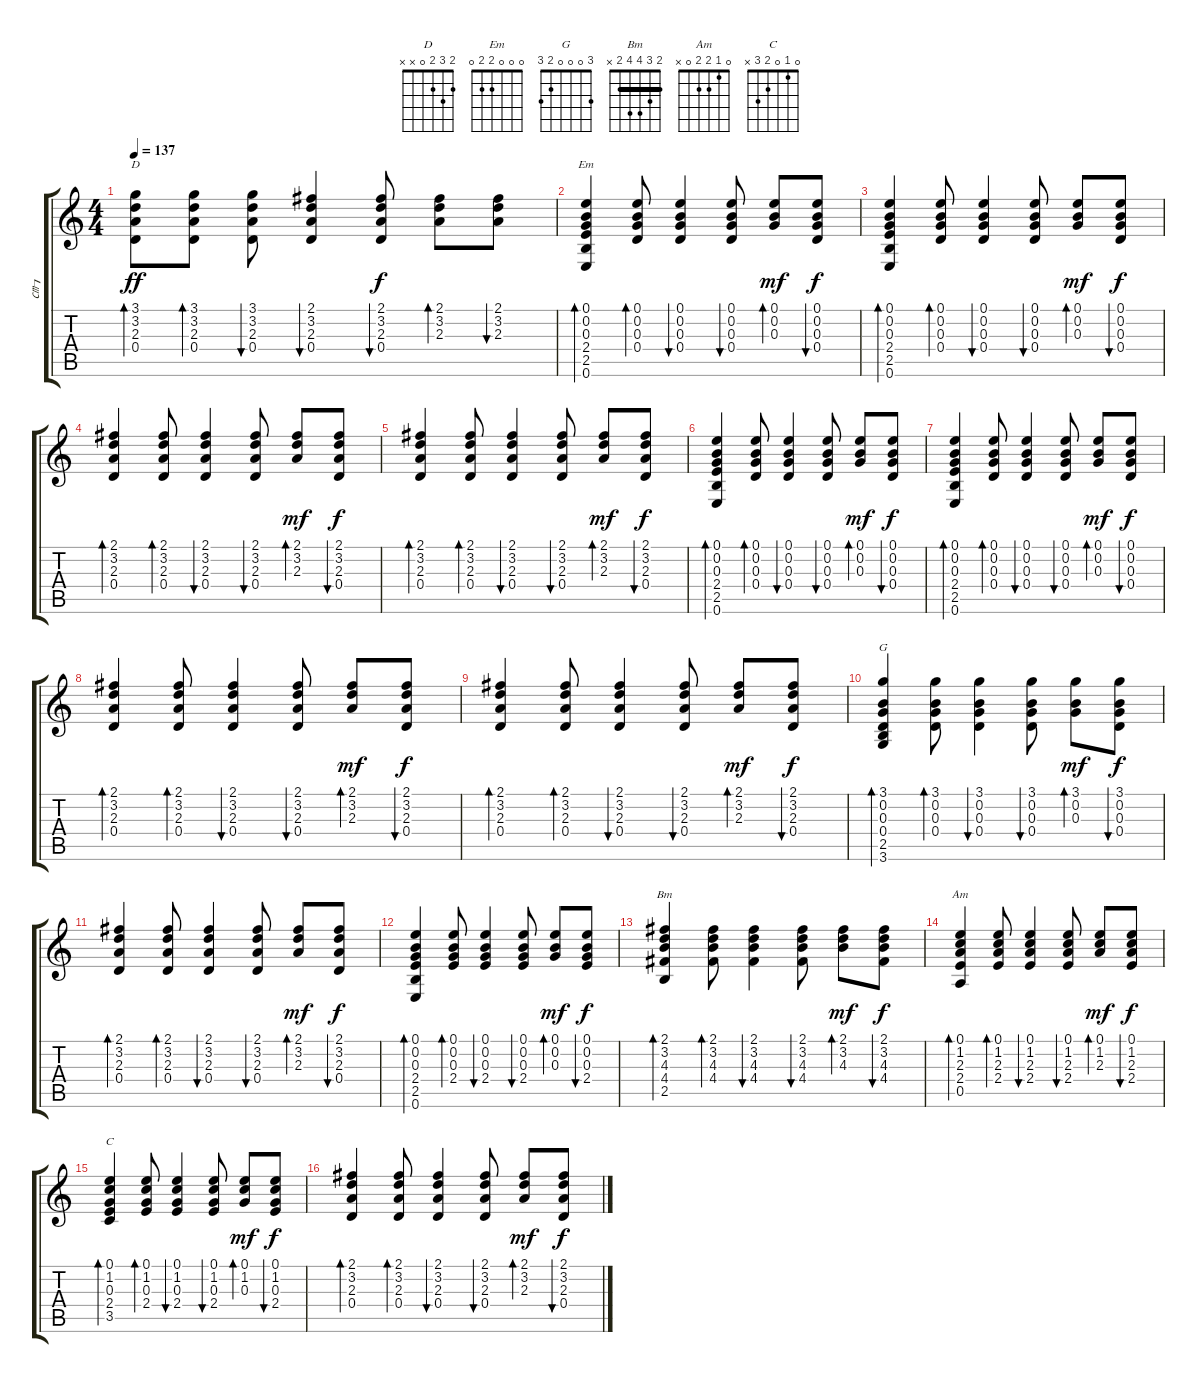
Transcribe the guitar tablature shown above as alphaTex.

\track ("㎝┒" "㎝┒") {instrument acousticguitarsteel}
\staff {score tabs}
\tuning (E4 B3 G3 D3 A2 E2) {hide}
\chord ("D" 2 3 2 0 x x)
\chord ("Em" 0 0 0 2 2 0)
\chord ("G" 3 0 0 0 2 3)
\chord ("Bm" 2 3 4 4 2 x) {barre 2}
\chord ("Am" 0 1 2 2 0 x)
\chord ("C" 0 1 0 2 3 x)
\ts (4 4)
\tempo 137
\clef g2
\ks c
(3.1 3.2 2.3 0.4).8{bd 60 ch "D" dy ff} (3.1 3.2 2.3 0.4).8{bd 60} (3.1 3.2 2.3 0.4).8{bu 60} (2.1 3.2 2.3 0.4).4{bu 60} (2.1 3.2 2.3 0.4).8{bu 60 dy f} (2.1 3.2 2.3).8{bd 60} (2.1 3.2 2.3).8{bu 60} |
(0.1 0.2 0.3 2.4 2.5 0.6).4{bd 60 ch "Em"} (0.1 0.2 0.3 0.4).8{bd 60} (0.1 0.2 0.3 0.4).4{bu 60} (0.1 0.2 0.3 0.4).8{bu 60} (0.1 0.2 0.3).8{bd 60 dy mf} (0.1 0.2 0.3 0.4).8{bu 60 dy f} |
(0.1 0.2 0.3 2.4 2.5 0.6).4{bd 60} (0.1 0.2 0.3 0.4).8{bd 60} (0.1 0.2 0.3 0.4).4{bu 60} (0.1 0.2 0.3 0.4).8{bu 60} (0.1 0.2 0.3).8{bd 60 dy mf} (0.1 0.2 0.3 0.4).8{bu 60 dy f} |
(2.1 3.2 2.3 0.4).4{bd 60} (2.1 3.2 2.3 0.4).8{bd 60} (2.1 3.2 2.3 0.4).4{bu 60} (2.1 3.2 2.3 0.4).8{bu 60} (2.1 3.2 2.3).8{bd 60 dy mf} (2.1 3.2 2.3 0.4).8{bu 60 dy f} |
(2.1 3.2 2.3 0.4).4{bd 60} (2.1 3.2 2.3 0.4).8{bd 60} (2.1 3.2 2.3 0.4).4{bu 60} (2.1 3.2 2.3 0.4).8{bu 60} (2.1 3.2 2.3).8{bd 60 dy mf} (2.1 3.2 2.3 0.4).8{bu 60 dy f} |
(0.1 0.2 0.3 2.4 2.5 0.6).4{bd 60} (0.1 0.2 0.3 0.4).8{bd 60} (0.1 0.2 0.3 0.4).4{bu 60} (0.1 0.2 0.3 0.4).8{bu 60} (0.1 0.2 0.3).8{bd 60 dy mf} (0.1 0.2 0.3 0.4).8{bu 60 dy f} |
(0.1 0.2 0.3 2.4 2.5 0.6).4{bd 60} (0.1 0.2 0.3 0.4).8{bd 60} (0.1 0.2 0.3 0.4).4{bu 60} (0.1 0.2 0.3 0.4).8{bu 60} (0.1 0.2 0.3).8{bd 60 dy mf} (0.1 0.2 0.3 0.4).8{bu 60 dy f} |
(2.1 3.2 2.3 0.4).4{bd 60} (2.1 3.2 2.3 0.4).8{bd 60} (2.1 3.2 2.3 0.4).4{bu 60} (2.1 3.2 2.3 0.4).8{bu 60} (2.1 3.2 2.3).8{bd 60 dy mf} (2.1 3.2 2.3 0.4).8{bu 60 dy f} |
(2.1 3.2 2.3 0.4).4{bd 60} (2.1 3.2 2.3 0.4).8{bd 60} (2.1 3.2 2.3 0.4).4{bu 60} (2.1 3.2 2.3 0.4).8{bu 60} (2.1 3.2 2.3).8{bd 60 dy mf} (2.1 3.2 2.3 0.4).8{bu 60 dy f} |
(3.1 0.2 0.3 0.4 2.5 3.6).4{bd 60 ch "G"} (3.1 0.2 0.3 0.4).8{bd 60} (3.1 0.2 0.3 0.4).4{bu 60} (3.1 0.2 0.3 0.4).8{bu 60} (3.1 0.2 0.3).8{bd 60 dy mf} (3.1 0.2 0.3 0.4).8{bu 60 dy f} |
(2.1 3.2 2.3 0.4).4{bd 60} (2.1 3.2 2.3 0.4).8{bd 60} (2.1 3.2 2.3 0.4).4{bu 60} (2.1 3.2 2.3 0.4).8{bu 60} (2.1 3.2 2.3).8{bd 60 dy mf} (2.1 3.2 2.3 0.4).8{bu 60 dy f} |
(0.1 0.2 0.3 2.4 2.5 0.6).4{bd 60} (0.1 0.2 0.3 2.4).8{bd 60} (0.1 0.2 0.3 2.4).4{bu 60} (0.1 0.2 0.3 2.4).8{bu 60} (0.1 0.2 0.3).8{bd 60 dy mf} (0.1 0.2 0.3 2.4).8{bu 60 dy f} |
(2.1 3.2 4.3 4.4 2.5).4{bd 60 ch "Bm"} (2.1 3.2 4.3 4.4).8{bd 60} (2.1 3.2 4.3 4.4).4{bu 60} (2.1 3.2 4.3 4.4).8{bu 60} (2.1 3.2 4.3).8{bd 60 dy mf} (2.1 3.2 4.3 4.4).8{bu 60 dy f} |
(0.1 1.2 2.3 2.4 0.5).4{bd 60 ch "Am"} (0.1 1.2 2.3 2.4).8{bd 60} (0.1 1.2 2.3 2.4).4{bu 60} (0.1 1.2 2.3 2.4).8{bu 60} (0.1 1.2 2.3).8{bd 60 dy mf} (0.1 1.2 2.3 2.4).8{bu 60 dy f} |
(0.1 1.2 0.3 2.4 3.5).4{bd 60 ch "C"} (0.1 1.2 0.3 2.4).8{bd 60} (0.1 1.2 0.3 2.4).4{bu 60} (0.1 1.2 0.3 2.4).8{bu 60} (0.1 1.2 0.3).8{bd 60 dy mf} (0.1 1.2 0.3 2.4).8{bu 60 dy f} |
(2.1 3.2 2.3 0.4).4{bd 60} (2.1 3.2 2.3 0.4).8{bd 60} (2.1 3.2 2.3 0.4).4{bu 60} (2.1 3.2 2.3 0.4).8{bu 60} (2.1 3.2 2.3).8{bd 60 dy mf} (2.1 3.2 2.3 0.4).8{bu 60 dy f}
